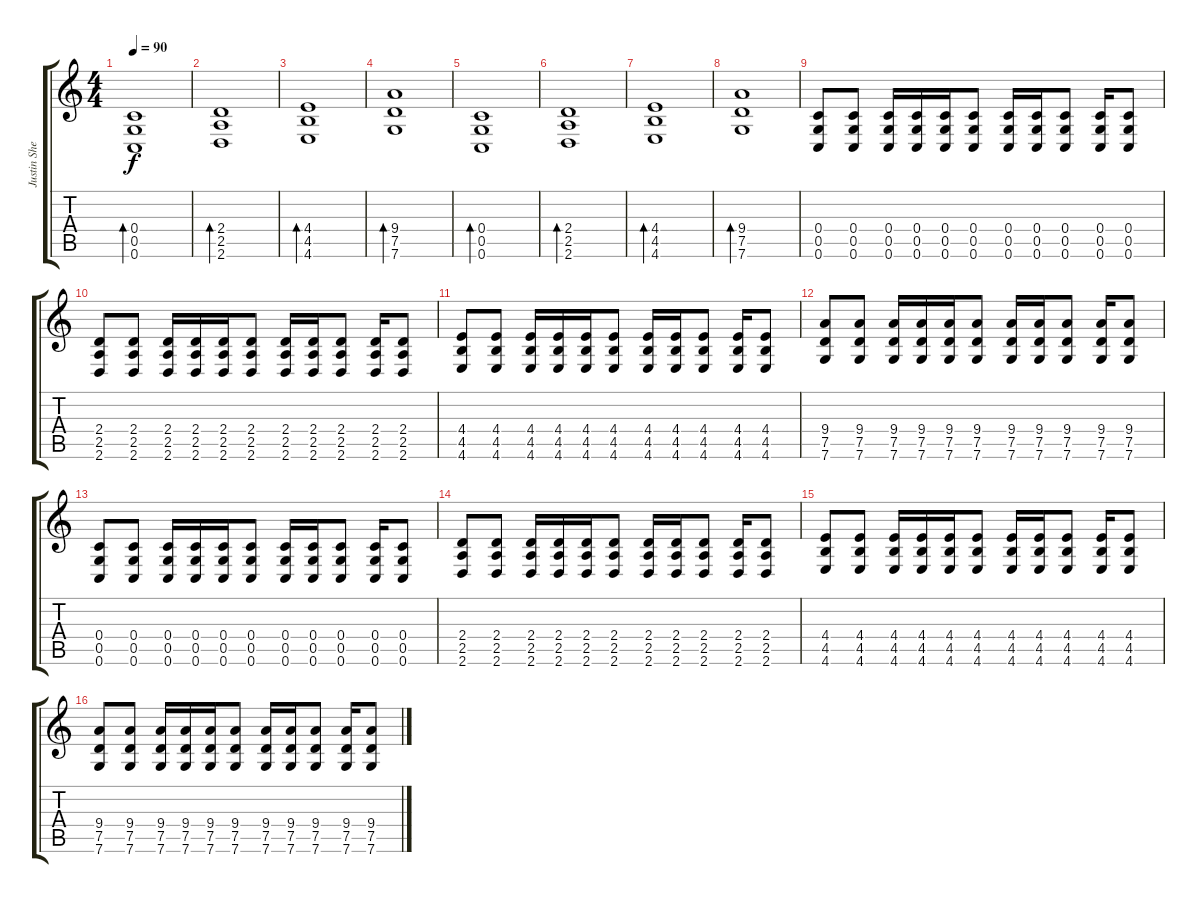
\track ("Justin Shekoski (Rhythm)" "Justin She") {instrument acousticguitarsteel}
\staff {score tabs}
\tuning (D4 A3 F3 C3 G2 C2) {hide}
\ts (4 4)
\tempo 90
\clef g2
\ks c
(0.4 0.5 0.6).1{bd 120 dy f} |
(2.4 2.5 2.6).1{bd 120} |
(4.4 4.5 4.6).1{bd 120} |
(9.4 7.5 7.6).1{bd 120} |
(0.4 0.5 0.6).1{bd 120} |
(2.4 2.5 2.6).1{bd 120} |
(4.4 4.5 4.6).1{bd 120} |
(9.4 7.5 7.6).1{bd 120} |
(0.4 0.5 0.6).8 (0.4 0.5 0.6).8 (0.4 0.5 0.6).16 (0.4 0.5 0.6).16 (0.4 0.5 0.6).16 (0.4 0.5 0.6).8 (0.4 0.5 0.6).16 (0.4 0.5 0.6).16 (0.4 0.5 0.6).8 (0.4 0.5 0.6).16 (0.4 0.5 0.6).8 |
(2.4 2.5 2.6).8 (2.4 2.5 2.6).8 (2.4 2.5 2.6).16 (2.4 2.5 2.6).16 (2.4 2.5 2.6).16 (2.4 2.5 2.6).8 (2.4 2.5 2.6).16 (2.4 2.5 2.6).16 (2.4 2.5 2.6).8 (2.4 2.5 2.6).16 (2.4 2.5 2.6).8 |
(4.4 4.5 4.6).8 (4.4 4.5 4.6).8 (4.4 4.5 4.6).16 (4.4 4.5 4.6).16 (4.4 4.5 4.6).16 (4.4 4.5 4.6).8 (4.4 4.5 4.6).16 (4.4 4.5 4.6).16 (4.4 4.5 4.6).8 (4.4 4.5 4.6).16 (4.4 4.5 4.6).8 |
(9.4 7.5 7.6).8 (9.4 7.5 7.6).8 (9.4 7.5 7.6).16 (9.4 7.5 7.6).16 (9.4 7.5 7.6).16 (9.4 7.5 7.6).8 (9.4 7.5 7.6).16 (9.4 7.5 7.6).16 (9.4 7.5 7.6).8 (9.4 7.5 7.6).16 (9.4 7.5 7.6).8 |
(0.4 0.5 0.6).8 (0.4 0.5 0.6).8 (0.4 0.5 0.6).16 (0.4 0.5 0.6).16 (0.4 0.5 0.6).16 (0.4 0.5 0.6).8 (0.4 0.5 0.6).16 (0.4 0.5 0.6).16 (0.4 0.5 0.6).8 (0.4 0.5 0.6).16 (0.4 0.5 0.6).8 |
(2.4 2.5 2.6).8 (2.4 2.5 2.6).8 (2.4 2.5 2.6).16 (2.4 2.5 2.6).16 (2.4 2.5 2.6).16 (2.4 2.5 2.6).8 (2.4 2.5 2.6).16 (2.4 2.5 2.6).16 (2.4 2.5 2.6).8 (2.4 2.5 2.6).16 (2.4 2.5 2.6).8 |
(4.4 4.5 4.6).8 (4.4 4.5 4.6).8 (4.4 4.5 4.6).16 (4.4 4.5 4.6).16 (4.4 4.5 4.6).16 (4.4 4.5 4.6).8 (4.4 4.5 4.6).16 (4.4 4.5 4.6).16 (4.4 4.5 4.6).8 (4.4 4.5 4.6).16 (4.4 4.5 4.6).8 |
(9.4 7.5 7.6).8 (9.4 7.5 7.6).8 (9.4 7.5 7.6).16 (9.4 7.5 7.6).16 (9.4 7.5 7.6).16 (9.4 7.5 7.6).8 (9.4 7.5 7.6).16 (9.4 7.5 7.6).16 (9.4 7.5 7.6).8 (9.4 7.5 7.6).16 (9.4 7.5 7.6).8
